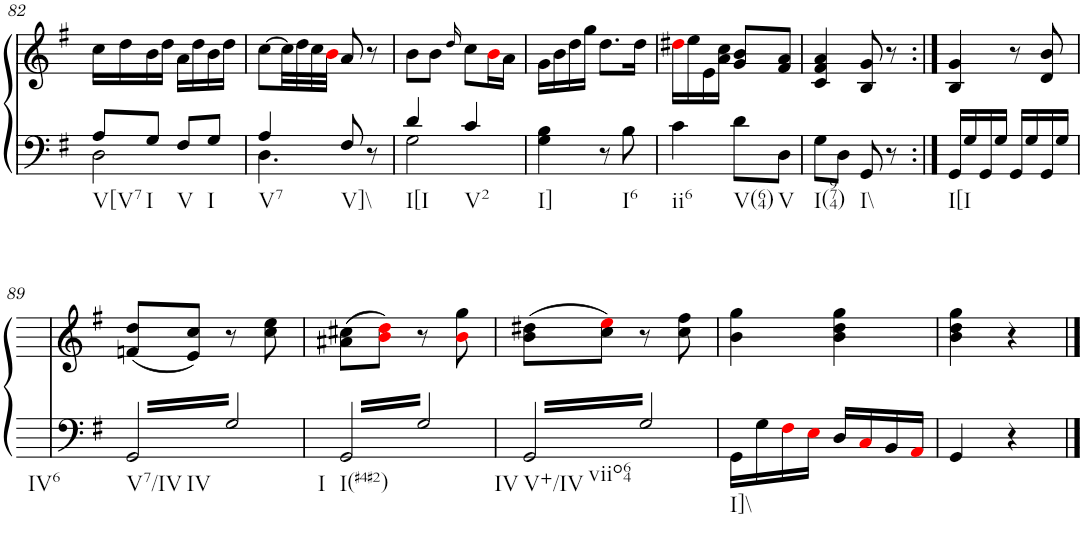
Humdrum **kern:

**kern	**kern
*part1	*part1
*staff2	*staff1
*I"Piano	*
*I'Pno.	*
!!LO:PB:g=z
*clefG2	*clefG2
*k[f#]	*k[f#]
*G:	*G:
*M2/4	*M2/4
=82	=82
*^	*
8A/L	2D\	16cc\LL
.	.	16dd\
8G/J	.	16b\
.	.	16dd\JJ
8F#/L	.	16a\LL
.	.	16dd\
8G/J	.	16b\
.	.	16dd\JJ
=83	=83	=83
4A/	4.D\	[>8cc\L
.	.	32cc\LL]
.	.	32dd\
.	.	32cc\
.	.	32bi\JJJ
8F#/	.	8a/
8r	8ryy	8r
=84	=84	=84
4d/	2G\	8b\L
.	.	8b\J
.	.	16qdd/
4c/	.	8cc\L
.	.	16bi\L
.	.	16a\JJ
*v	*v	*
=85	=85
4G\ 4B\	16g\LL
.	16b\
.	16dd\
.	16gg\JJ
8r	8.dd\L
8B\	.
.	16dd\Jk
=86	=86
4c\	16dd#Xi\LL
.	16ee\
.	16e\
.	16a\ 16cc\JJ
8d\L	8g/ 8b/L
8D\J	8f#/ 8a/J
=87	=87
8G\L	4c/ 4f#/ 4a/
8D\J	.
8GG/	8B/ 8g/
8r	8r
=88:|!	=88:|!
16GG/LL	4B/ 4g/
16G/	.
16GG/	.
16G/JJ	.
16GG/LL	8r
16G/	.
16GG/	8d/ 8b/
16G/JJ	.
!!LO:LB:g=z
=89	=89
6.GG/	(8fn/ 8dd/L
.	8e/ 8cc/J)
6.G/	8r
.	8cc\ 8ee\
=90	=90
6.GG/	(8a#X\ 8cc#X\L
.	8bi\ 8ddi\J)
6.G/	8r
.	8bi\ 8gg\
=91	=91
6.GG/	(8b\ 8dd#X\L
.	8cc\ 8eei\J)
6.G/	8r
.	8cc\ 8ff#\
=92	=92
16GG\LL	4b\ 4gg\
16G\	.
16F#i\	.
16Ei\JJ	.
16D/LL	4b\ 4dd\ 4gg\
16Ci/	.
16BB/	.
16AAi/JJ	.
=93	=93
4GG/	4b\ 4dd\ 4gg\
4r	4r
==	==
*-	*-
